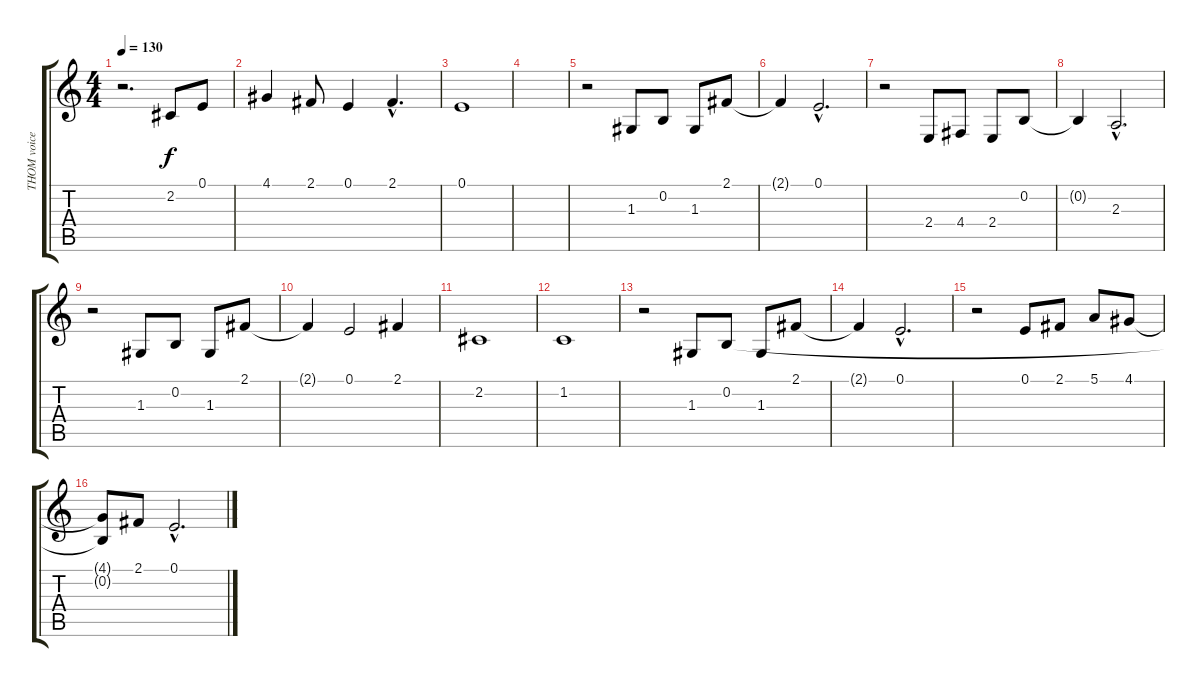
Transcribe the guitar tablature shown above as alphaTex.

\track ("THOM voice" "THOM voice") {instrument lead6voice}
\staff {score tabs}
\tuning (E4 B3 G3 D3 A2 E2) {hide}
\ts (4 4)
\tempo 130
\clef g2
\ks c
r.2{d dy f} 2.2.8 0.1.8 |
4.1.4 2.1.8 0.1.4 2.1{hac}.4{d} |
0.1.1 |
|
r.2 1.3.8 0.2.8 1.3.8 2.1.8 |
2.1{t}.4 0.1{hac}.2{d} |
r.2 2.4.8 4.4.8 2.4.8 0.2.8 |
0.2{t}.4 2.3{hac}.2{d} |
r.2 1.3.8 0.2.8 1.3.8 2.1.8 |
2.1{t}.4 0.1.2 2.1.4 |
2.2.1 |
1.2.1 |
r.2 1.3.8 0.2.8 1.3.8 2.1.8 |
2.1{t}.4 0.1{hac}.2{d} |
r.2 0.1.8 2.1.8 5.1.8 4.1.8 |
(4.1{t} 0.2{t}).8 2.1.8 0.1{hac}.2{d}
